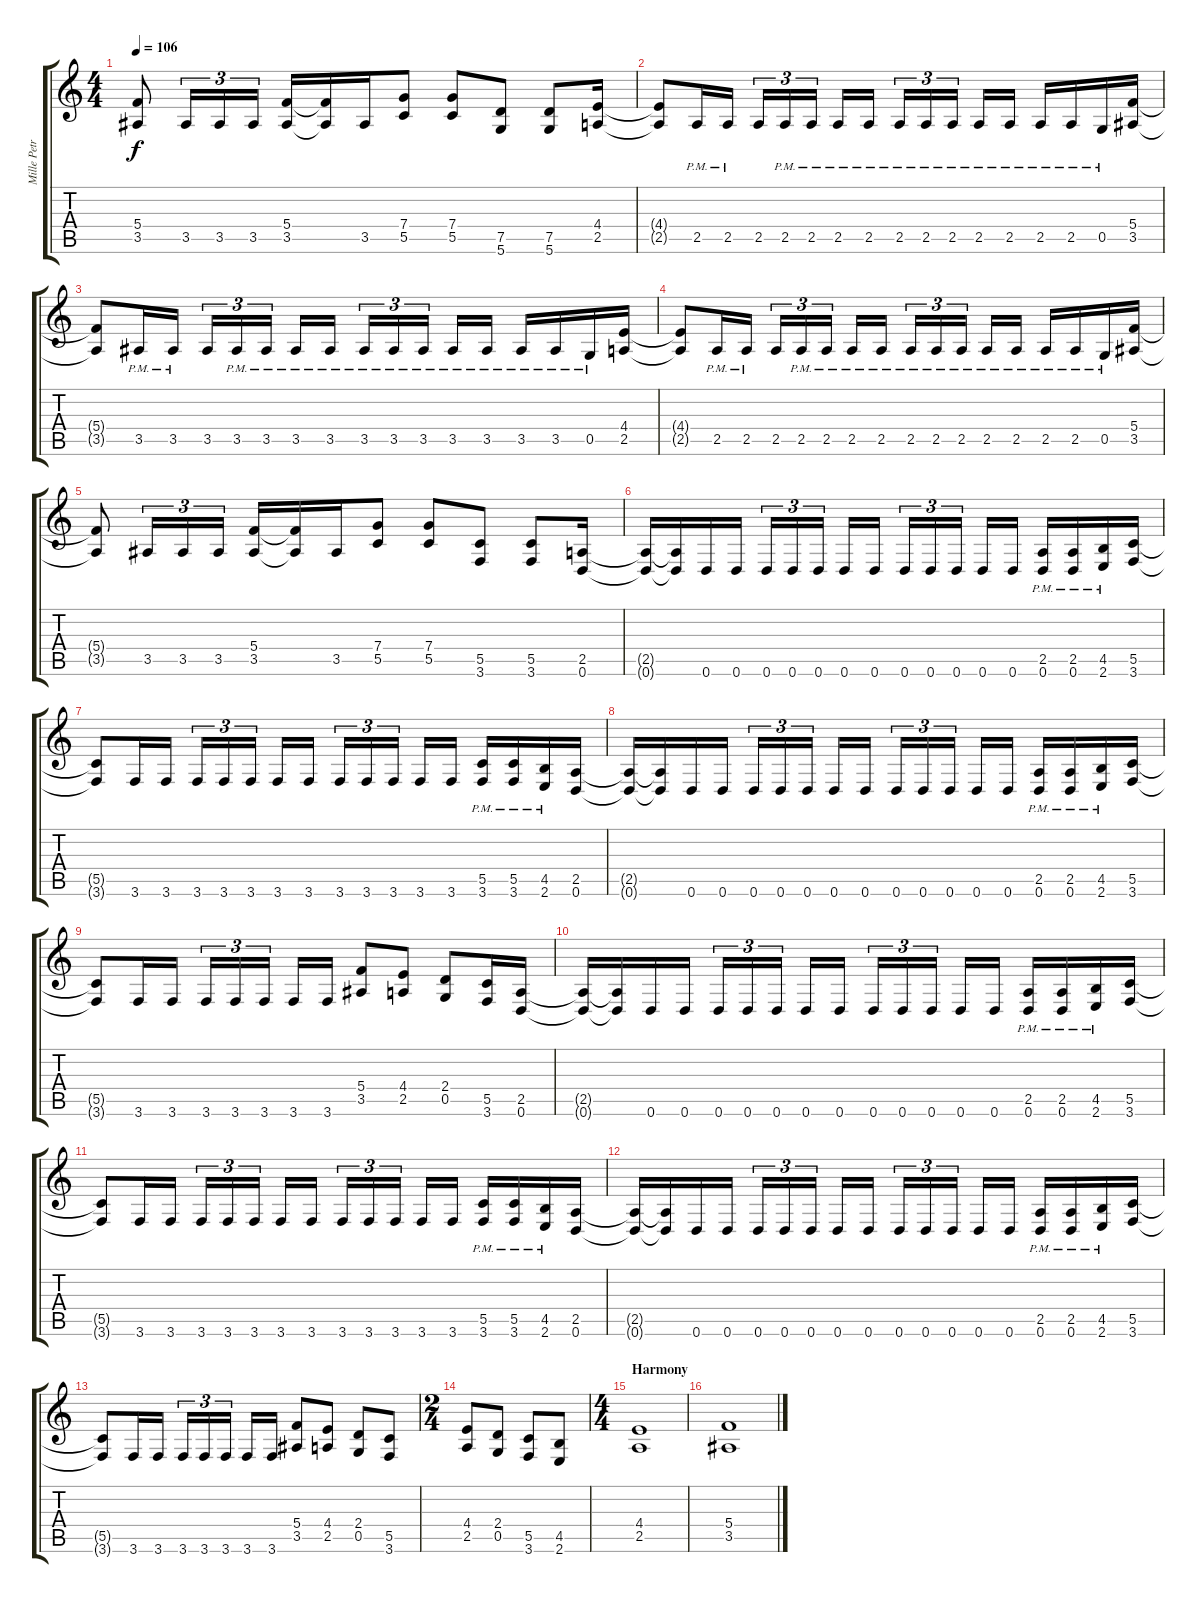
\track ("Mille Petrozza" "Mille Petr") {instrument distortionguitar}
\staff {score tabs}
\tuning (D4 A3 F3 C3 G2 D2) {hide}
\ts (4 4)
\tempo 106
\clef g2
\ks c
(5.4{t} 3.5{t}).8{dy f} 3.5.16{tu (3 2)} 3.5.16{tu (3 2)} 3.5.16{tu (3 2)} (5.4 3.5).16 (5.4{t} 3.5{t}).16 3.5.16 (7.4 5.5).8 (7.4 5.5).8 (7.5 5.6).8 (7.5 5.6).8 (4.4 2.5).16 |
(4.4{t} 2.5{t}).8 2.5{pm}.16 2.5{pm}.16 2.5.16{tu (3 2)} 2.5{pm}.16{tu (3 2)} 2.5{pm}.16{tu (3 2)} 2.5{pm}.16 2.5{pm}.16 2.5{pm}.16{tu (3 2)} 2.5{pm}.16{tu (3 2)} 2.5{pm}.16{tu (3 2)} 2.5{pm}.16 2.5{pm}.16 2.5{pm}.16 2.5{pm}.16 0.5{pm}.16 (5.4 3.5).16 |
(5.4{t} 3.5{t}).8 3.5{pm}.16 3.5{pm}.16 3.5.16{tu (3 2)} 3.5{pm}.16{tu (3 2)} 3.5{pm}.16{tu (3 2)} 3.5{pm}.16 3.5{pm}.16 3.5{pm}.16{tu (3 2)} 3.5{pm}.16{tu (3 2)} 3.5{pm}.16{tu (3 2)} 3.5{pm}.16 3.5{pm}.16 3.5{pm}.16 3.5{pm}.16 0.5{pm}.16 (4.4 2.5).16 |
(4.4{t} 2.5{t}).8 2.5{pm}.16 2.5{pm}.16 2.5.16{tu (3 2)} 2.5{pm}.16{tu (3 2)} 2.5{pm}.16{tu (3 2)} 2.5{pm}.16 2.5{pm}.16 2.5{pm}.16{tu (3 2)} 2.5{pm}.16{tu (3 2)} 2.5{pm}.16{tu (3 2)} 2.5{pm}.16 2.5{pm}.16 2.5{pm}.16 2.5{pm}.16 0.5{pm}.16 (5.4 3.5).16 |
(5.4{t} 3.5{t}).8 3.5.16{tu (3 2)} 3.5.16{tu (3 2)} 3.5.16{tu (3 2)} (5.4 3.5).16 (5.4{t} 3.5{t}).16 3.5.16 (7.4 5.5).8 (7.4 5.5).8 (5.5 3.6).8 (5.5 3.6).8 (2.5 0.6).16 |
(2.5{t} 0.6{t}).16 (2.5{t} 0.6{t}).16 0.6.16 0.6.16 0.6.16{tu (3 2)} 0.6.16{tu (3 2)} 0.6.16{tu (3 2)} 0.6.16 0.6.16 0.6.16{tu (3 2)} 0.6.16{tu (3 2)} 0.6.16{tu (3 2)} 0.6.16 0.6.16 (2.5{pm} 0.6{pm}).16 (2.5{pm} 0.6{pm}).16 (4.5{pm} 2.6{pm}).16 (5.5 3.6).16 |
(5.5{t} 3.6{t}).8 3.6.16 3.6.16 3.6.16{tu (3 2)} 3.6.16{tu (3 2)} 3.6.16{tu (3 2)} 3.6.16 3.6.16 3.6.16{tu (3 2)} 3.6.16{tu (3 2)} 3.6.16{tu (3 2)} 3.6.16 3.6.16 (5.5{pm} 3.6{pm}).16 (5.5{pm} 3.6{pm}).16 (4.5{pm} 2.6{pm}).16 (2.5 0.6).16 |
(2.5{t} 0.6{t}).16 (2.5{t} 0.6{t}).16 0.6.16 0.6.16 0.6.16{tu (3 2)} 0.6.16{tu (3 2)} 0.6.16{tu (3 2)} 0.6.16 0.6.16 0.6.16{tu (3 2)} 0.6.16{tu (3 2)} 0.6.16{tu (3 2)} 0.6.16 0.6.16 (2.5{pm} 0.6{pm}).16 (2.5{pm} 0.6{pm}).16 (4.5{pm} 2.6{pm}).16 (5.5 3.6).16 |
(5.5{t} 3.6{t}).8 3.6.16 3.6.16 3.6.16{tu (3 2)} 3.6.16{tu (3 2)} 3.6.16{tu (3 2)} 3.6.16 3.6.16 (5.4 3.5).8 (4.4 2.5).8 (2.4 0.5).8 (5.5 3.6).16 (2.5 0.6).16 |
(2.5{t} 0.6{t}).16 (2.5{t} 0.6{t}).16 0.6.16 0.6.16 0.6.16{tu (3 2)} 0.6.16{tu (3 2)} 0.6.16{tu (3 2)} 0.6.16 0.6.16 0.6.16{tu (3 2)} 0.6.16{tu (3 2)} 0.6.16{tu (3 2)} 0.6.16 0.6.16 (2.5{pm} 0.6{pm}).16 (2.5{pm} 0.6{pm}).16 (4.5{pm} 2.6{pm}).16 (5.5 3.6).16 |
(5.5{t} 3.6{t}).8 3.6.16 3.6.16 3.6.16{tu (3 2)} 3.6.16{tu (3 2)} 3.6.16{tu (3 2)} 3.6.16 3.6.16 3.6.16{tu (3 2)} 3.6.16{tu (3 2)} 3.6.16{tu (3 2)} 3.6.16 3.6.16 (5.5{pm} 3.6{pm}).16 (5.5{pm} 3.6{pm}).16 (4.5{pm} 2.6{pm}).16 (2.5 0.6).16 |
(2.5{t} 0.6{t}).16 (2.5{t} 0.6{t}).16 0.6.16 0.6.16 0.6.16{tu (3 2)} 0.6.16{tu (3 2)} 0.6.16{tu (3 2)} 0.6.16 0.6.16 0.6.16{tu (3 2)} 0.6.16{tu (3 2)} 0.6.16{tu (3 2)} 0.6.16 0.6.16 (2.5{pm} 0.6{pm}).16 (2.5{pm} 0.6{pm}).16 (4.5{pm} 2.6{pm}).16 (5.5 3.6).16 |
(5.5{t} 3.6{t}).8 3.6.16 3.6.16 3.6.16{tu (3 2)} 3.6.16{tu (3 2)} 3.6.16{tu (3 2)} 3.6.16 3.6.16 (5.4 3.5).8 (4.4 2.5).8 (2.4 0.5).8 (5.5 3.6).8 |
\ts (2 4)
(4.4 2.5).8 (2.4 0.5).8 (5.5 3.6).8 (4.5 2.6).8 |
\ts (4 4)
\section ("" "Harmony")
(4.4 2.5).1 |
(5.4 3.5).1
